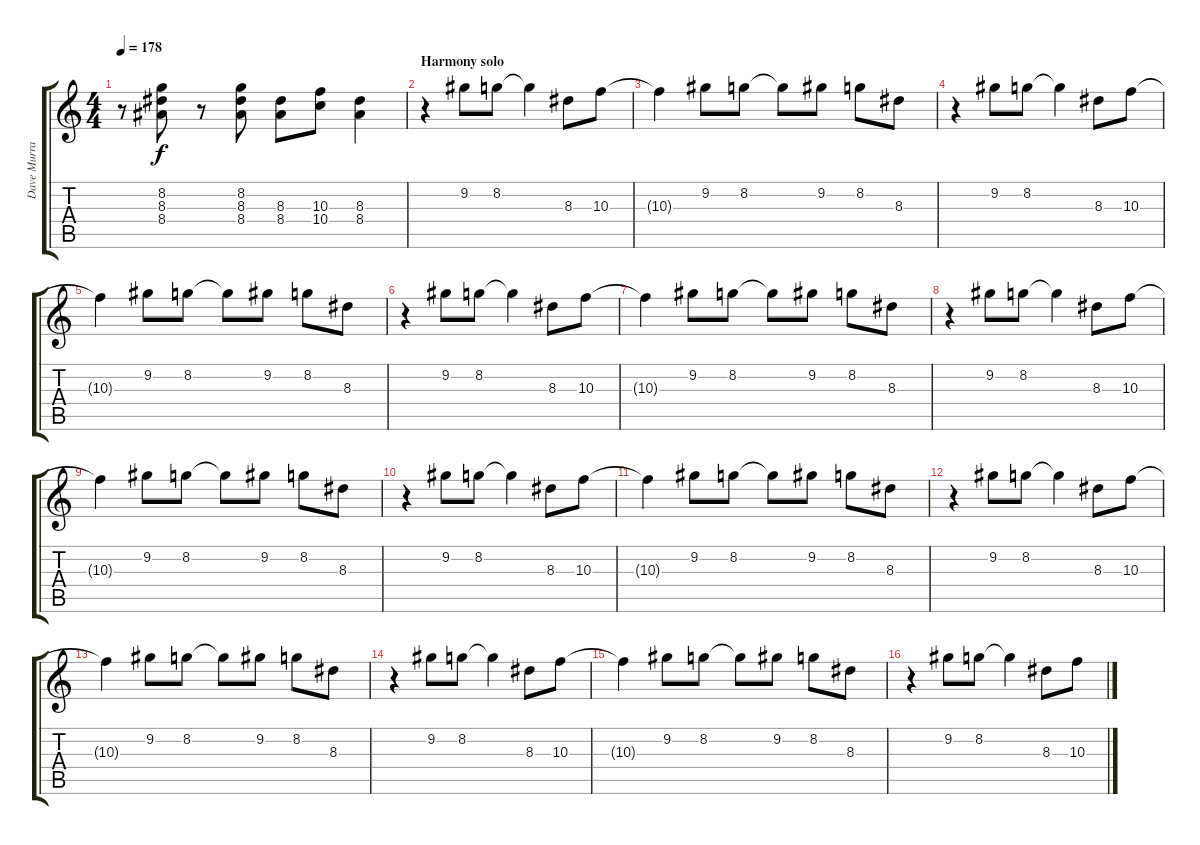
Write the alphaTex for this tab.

\track ("Dave Murray - Guitar" "Dave Murra") {instrument distortionguitar}
\staff {score tabs}
\tuning (E4 B3 G3 D3 A2 E2) {hide}
\ts (4 4)
\tempo 178
\clef g2
\ks c
r.8{dy f} (8.2 8.3 8.4).8 r.8 (8.2 8.3 8.4).8 (8.3 8.4).8 (10.3 10.4).8 (8.3 8.4).4 |
\section ("" "Harmony solo")
r.4 9.2.8 8.2.8 8.2{t}.4 8.3.8 10.3.8 |
10.3{t}.4 9.2.8 8.2.8 8.2{t}.8 9.2.8 8.2.8 8.3.8 |
r.4 9.2.8 8.2.8 8.2{t}.4 8.3.8 10.3.8 |
10.3{t}.4 9.2.8 8.2.8 8.2{t}.8 9.2.8 8.2.8 8.3.8 |
r.4 9.2.8 8.2.8 8.2{t}.4 8.3.8 10.3.8 |
10.3{t}.4 9.2.8 8.2.8 8.2{t}.8 9.2.8 8.2.8 8.3.8 |
r.4 9.2.8 8.2.8 8.2{t}.4 8.3.8 10.3.8 |
10.3{t}.4 9.2.8 8.2.8 8.2{t}.8 9.2.8 8.2.8 8.3.8 |
r.4 9.2.8 8.2.8 8.2{t}.4 8.3.8 10.3.8 |
10.3{t}.4 9.2.8 8.2.8 8.2{t}.8 9.2.8 8.2.8 8.3.8 |
r.4 9.2.8 8.2.8 8.2{t}.4 8.3.8 10.3.8 |
10.3{t}.4 9.2.8 8.2.8 8.2{t}.8 9.2.8 8.2.8 8.3.8 |
r.4 9.2.8 8.2.8 8.2{t}.4 8.3.8 10.3.8 |
10.3{t}.4 9.2.8 8.2.8 8.2{t}.8 9.2.8 8.2.8 8.3.8 |
r.4 9.2.8 8.2.8 8.2{t}.4 8.3.8 10.3.8
